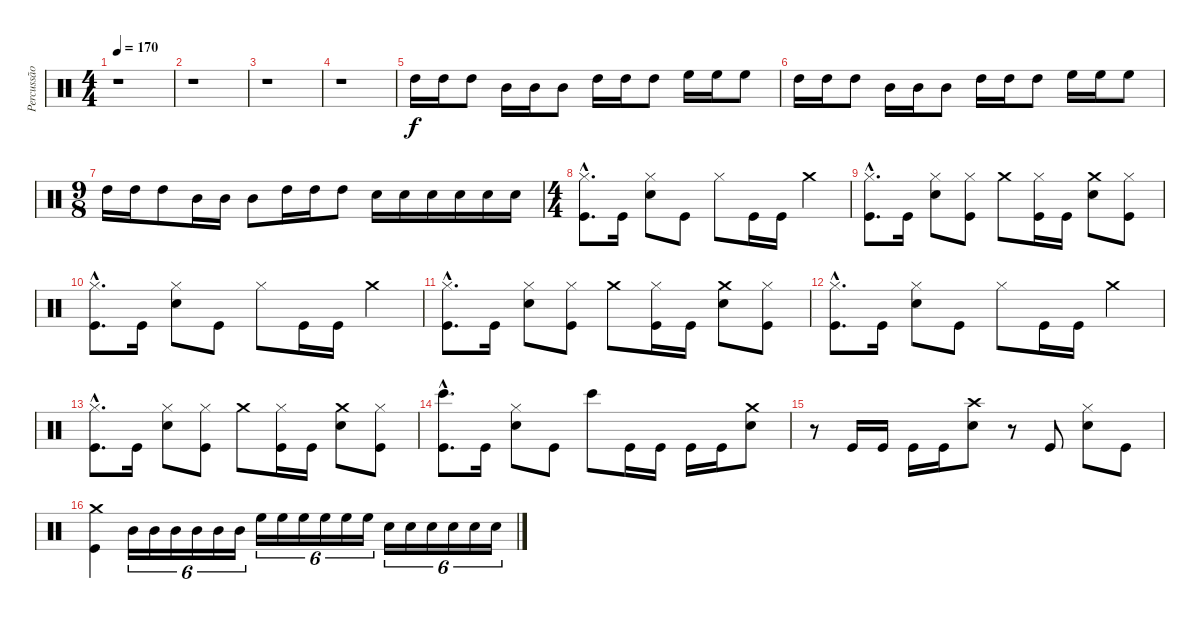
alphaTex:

\track ("Percussão" "Percussão") {instrument percussion}
\staff {score}
\articulation defaults
\ts (4 4)
\tempo 170
\clef neutral
\ks c
r.1{dy f} |
r.1 |
r.1 |
r.1 |
"High Tom (hit)".16 "High Tom (hit)".16 "High Tom (hit)".8 "Mid Tom (hit)".16 "Mid Tom (hit)".16 "Mid Tom (hit)".8 "High Tom (hit)".16 "High Tom (hit)".16 "High Tom (hit)".8 "High Floor Tom (hit)".16 "High Floor Tom (hit)".16 "High Floor Tom (hit)".8 |
"High Tom (hit)".16 "High Tom (hit)".16 "High Tom (hit)".8 "Mid Tom (hit)".16 "Mid Tom (hit)".16 "Mid Tom (hit)".8 "High Tom (hit)".16 "High Tom (hit)".16 "High Tom (hit)".8 "High Floor Tom (hit)".16 "High Floor Tom (hit)".16 "High Floor Tom (hit)".8 |
\ts (9 8)
"High Tom (hit)".16 "High Tom (hit)".16 "High Tom (hit)".8 "Mid Tom (hit)".16 "Mid Tom (hit)".16 "Mid Tom (hit)".8 "High Tom (hit)".16 "High Tom (hit)".16 "High Tom (hit)".8 "Snare (hit) 2".16 "Snare (hit) 2".16 "Snare (hit) 2".16 "Snare (hit) 2".16 "Snare (hit) 2".16 "Snare (hit) 2".16 |
\ts (4 4)
("Hi-Hat (closed)"{hac} "Kick (hit)"{hac}).8{d} "Kick (hit)".16 ("Hi-Hat (closed)" "Snare (hit) 2").8 "Kick (hit)".8 "Hi-Hat (closed)".8 "Kick (hit)".16 "Kick (hit)".16 "Crash medium (hit)".4 |
("Hi-Hat (closed)"{hac} "Kick (hit)"{hac}).8{d} "Kick (hit)".16 ("Hi-Hat (closed)" "Snare (hit) 2").8 ("Hi-Hat (closed)" "Kick (hit)").8 "Crash medium (hit)".8 ("Hi-Hat (closed)" "Kick (hit)").16 "Kick (hit)".16 ("Crash medium (hit)" "Snare (hit) 2").8 ("Hi-Hat (closed)" "Kick (hit)").8 |
("Hi-Hat (closed)"{hac} "Kick (hit)"{hac}).8{d} "Kick (hit)".16 ("Hi-Hat (closed)" "Snare (hit) 2").8 "Kick (hit)".8 "Hi-Hat (closed)".8 "Kick (hit)".16 "Kick (hit)".16 "Crash medium (hit)".4 |
("Hi-Hat (closed)"{hac} "Kick (hit)"{hac}).8{d} "Kick (hit)".16 ("Hi-Hat (closed)" "Snare (hit) 2").8 ("Hi-Hat (closed)" "Kick (hit)").8 "Crash medium (hit)".8 ("Hi-Hat (closed)" "Kick (hit)").16 "Kick (hit)".16 ("Crash medium (hit)" "Snare (hit) 2").8 ("Hi-Hat (closed)" "Kick (hit)").8 |
("Hi-Hat (closed)"{hac} "Kick (hit)"{hac}).8{d} "Kick (hit)".16 ("Hi-Hat (closed)" "Snare (hit) 2").8 "Kick (hit)".8 "Hi-Hat (closed)".8 "Kick (hit)".16 "Kick (hit)".16 "Crash medium (hit)".4 |
("Hi-Hat (closed)"{hac} "Kick (hit)"{hac}).8{d} "Kick (hit)".16 ("Hi-Hat (closed)" "Snare (hit) 2").8 ("Hi-Hat (closed)" "Kick (hit)").8 "Crash medium (hit)".8 ("Hi-Hat (closed)" "Kick (hit)").16 "Kick (hit)".16 ("Crash medium (hit)" "Snare (hit) 2").8 ("Hi-Hat (closed)" "Kick (hit)").8 |
("Bongo High (hit)"{hac} "Kick (hit)"{hac}).8{d} "Kick (hit)".16 ("Hi-Hat (closed)" "Snare (hit) 2").8 "Kick (hit)".8 "Bongo High (hit)".8 "Kick (hit)".16 "Kick (hit)".16 "Kick (hit)".16 "Kick (hit)".16 ("Crash medium (hit)" "Snare (hit) 2").8 |
r.8 "Kick (hit)".16 "Kick (hit)".16 "Kick (hit)".16 "Kick (hit)".16 ("Crash high (hit)" "Snare (hit) 2").8 r.8 "Kick (hit)".8 ("Hi-Hat (closed)" "Snare (hit) 2").8 "Kick (hit)".8 |
("Crash medium (hit)" "Kick (hit)").4 "Mid Tom (hit)".16{tu (6 4)} "Mid Tom (hit)".16{tu (6 4)} "Mid Tom (hit)".16{tu (6 4)} "Mid Tom (hit)".16{tu (6 4)} "Mid Tom (hit)".16{tu (6 4)} "Mid Tom (hit)".16{tu (6 4)} "High Floor Tom (hit)".16{tu (6 4)} "High Floor Tom (hit)".16{tu (6 4)} "High Floor Tom (hit)".16{tu (6 4)} "High Floor Tom (hit)".16{tu (6 4)} "High Floor Tom (hit)".16{tu (6 4)} "High Floor Tom (hit)".16{tu (6 4)} "Snare (hit) 2".16{tu (6 4)} "Snare (hit) 2".16{tu (6 4)} "Snare (hit) 2".16{tu (6 4)} "Snare (hit) 2".16{tu (6 4)} "Snare (hit) 2".16{tu (6 4)} "Snare (hit) 2".16{tu (6 4)}
